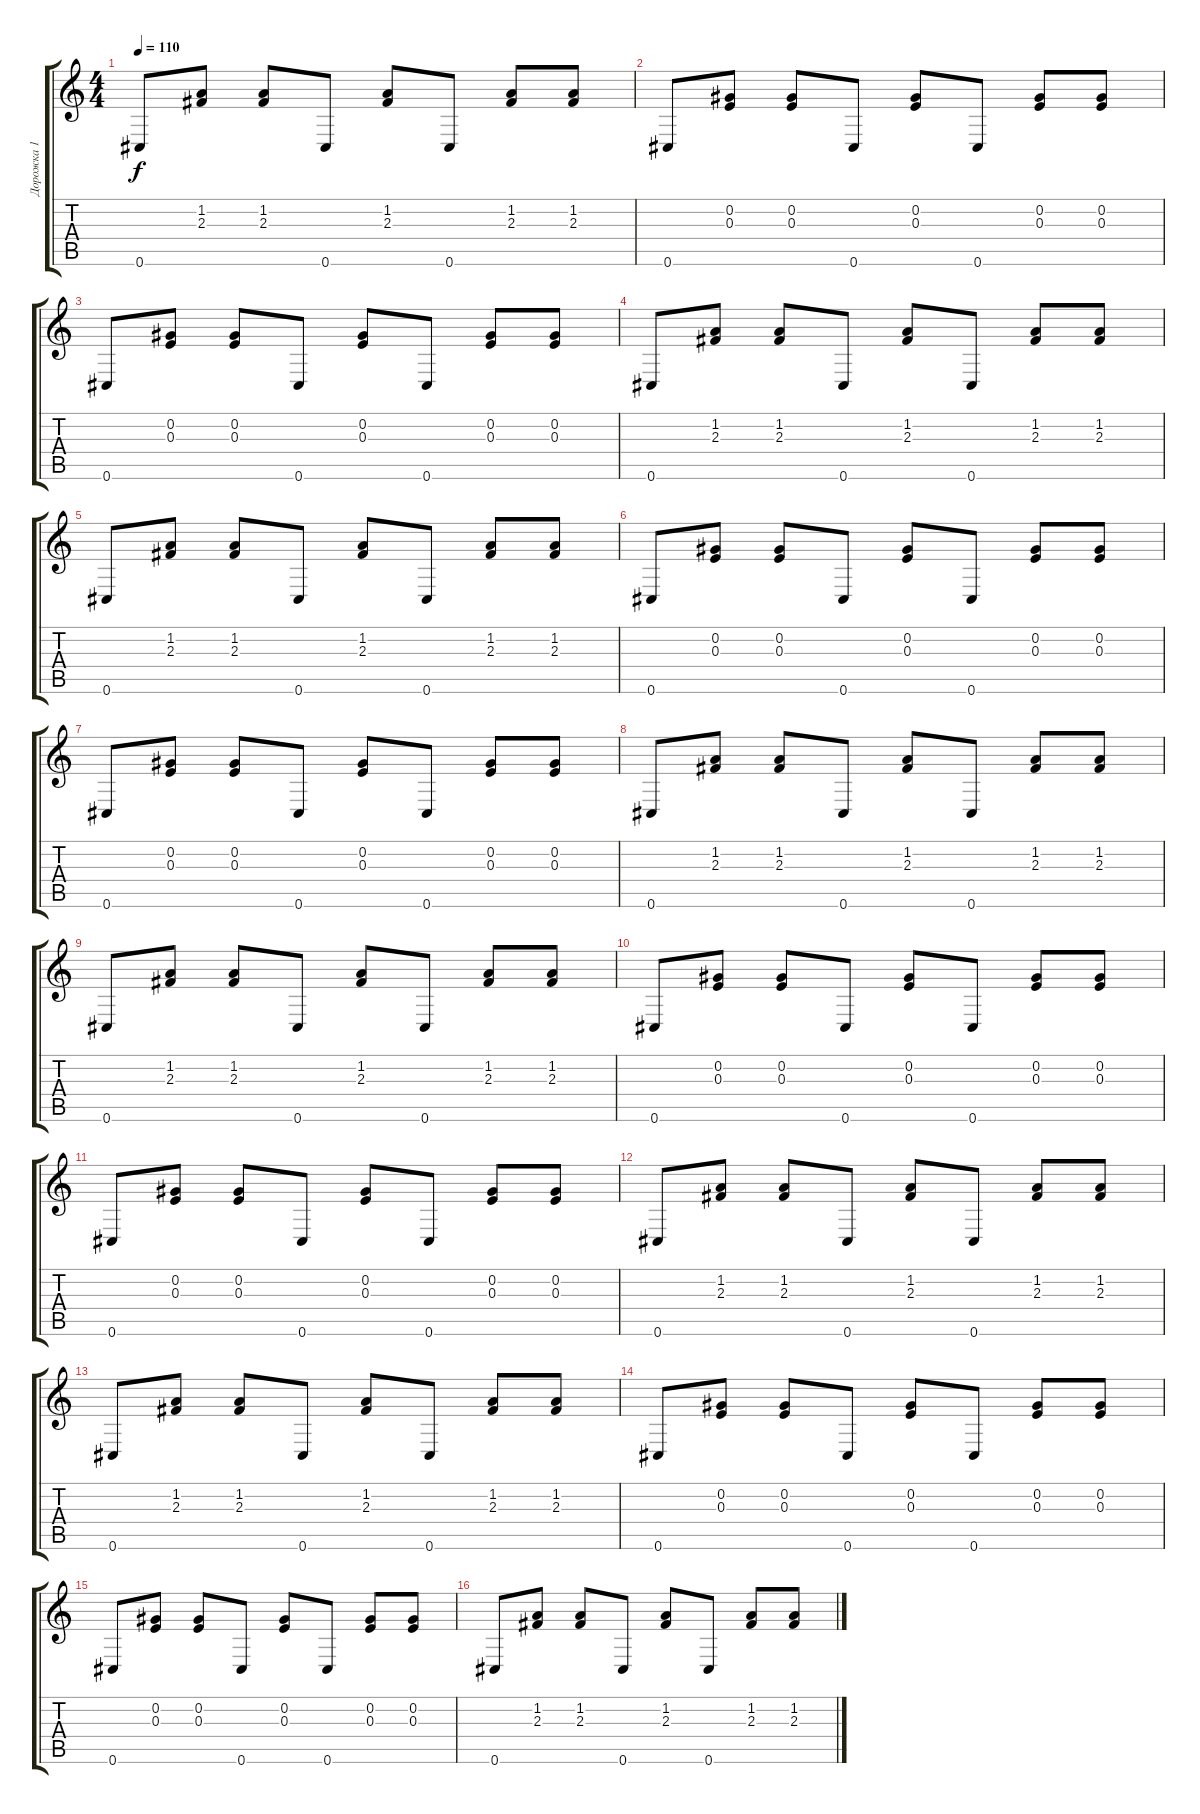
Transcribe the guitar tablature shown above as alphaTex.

\track ("Дорожка 1" "Дорожка 1") {instrument distortionguitar}
\staff {score tabs}
\tuning (Db4 Ab3 E3 B2 Gb2 Db2) {hide}
\ts (4 4)
\tempo 110
\clef g2
\ks c
0.6.8{dy f} (1.2 2.3).8 (1.2 2.3).8 0.6.8 (1.2 2.3).8 0.6.8 (1.2 2.3).8 (1.2 2.3).8 |
0.6.8 (0.2 0.3).8 (0.2 0.3).8 0.6.8 (0.2 0.3).8 0.6.8 (0.2 0.3).8 (0.2 0.3).8 |
0.6.8 (0.2 0.3).8 (0.2 0.3).8 0.6.8 (0.2 0.3).8 0.6.8 (0.2 0.3).8 (0.2 0.3).8 |
0.6.8 (1.2 2.3).8 (1.2 2.3).8 0.6.8 (1.2 2.3).8 0.6.8 (1.2 2.3).8 (1.2 2.3).8 |
0.6.8 (1.2 2.3).8 (1.2 2.3).8 0.6.8 (1.2 2.3).8 0.6.8 (1.2 2.3).8 (1.2 2.3).8 |
0.6.8{instrument distortionguitar} (0.2 0.3).8 (0.2 0.3).8 0.6.8 (0.2 0.3).8 0.6.8 (0.2 0.3).8 (0.2 0.3).8 |
0.6.8 (0.2 0.3).8 (0.2 0.3).8 0.6.8 (0.2 0.3).8 0.6.8 (0.2 0.3).8 (0.2 0.3).8 |
0.6.8 (1.2 2.3).8 (1.2 2.3).8 0.6.8 (1.2 2.3).8 0.6.8 (1.2 2.3).8 (1.2 2.3).8 |
0.6.8 (1.2 2.3).8 (1.2 2.3).8 0.6.8 (1.2 2.3).8 0.6.8 (1.2 2.3).8 (1.2 2.3).8 |
0.6.8 (0.2 0.3).8 (0.2 0.3).8 0.6.8 (0.2 0.3).8 0.6.8 (0.2 0.3).8 (0.2 0.3).8 |
0.6.8 (0.2 0.3).8 (0.2 0.3).8 0.6.8 (0.2 0.3).8 0.6.8 (0.2 0.3).8 (0.2 0.3).8 |
0.6.8 (1.2 2.3).8 (1.2 2.3).8 0.6.8 (1.2 2.3).8 0.6.8 (1.2 2.3).8 (1.2 2.3).8 |
0.6.8 (1.2 2.3).8 (1.2 2.3).8 0.6.8 (1.2 2.3).8 0.6.8 (1.2 2.3).8 (1.2 2.3).8 |
0.6.8{instrument distortionguitar} (0.2 0.3).8 (0.2 0.3).8 0.6.8 (0.2 0.3).8 0.6.8 (0.2 0.3).8 (0.2 0.3).8 |
0.6.8 (0.2 0.3).8 (0.2 0.3).8 0.6.8 (0.2 0.3).8 0.6.8 (0.2 0.3).8 (0.2 0.3).8 |
0.6.8 (1.2 2.3).8 (1.2 2.3).8 0.6.8 (1.2 2.3).8 0.6.8 (1.2 2.3).8 (1.2 2.3).8
